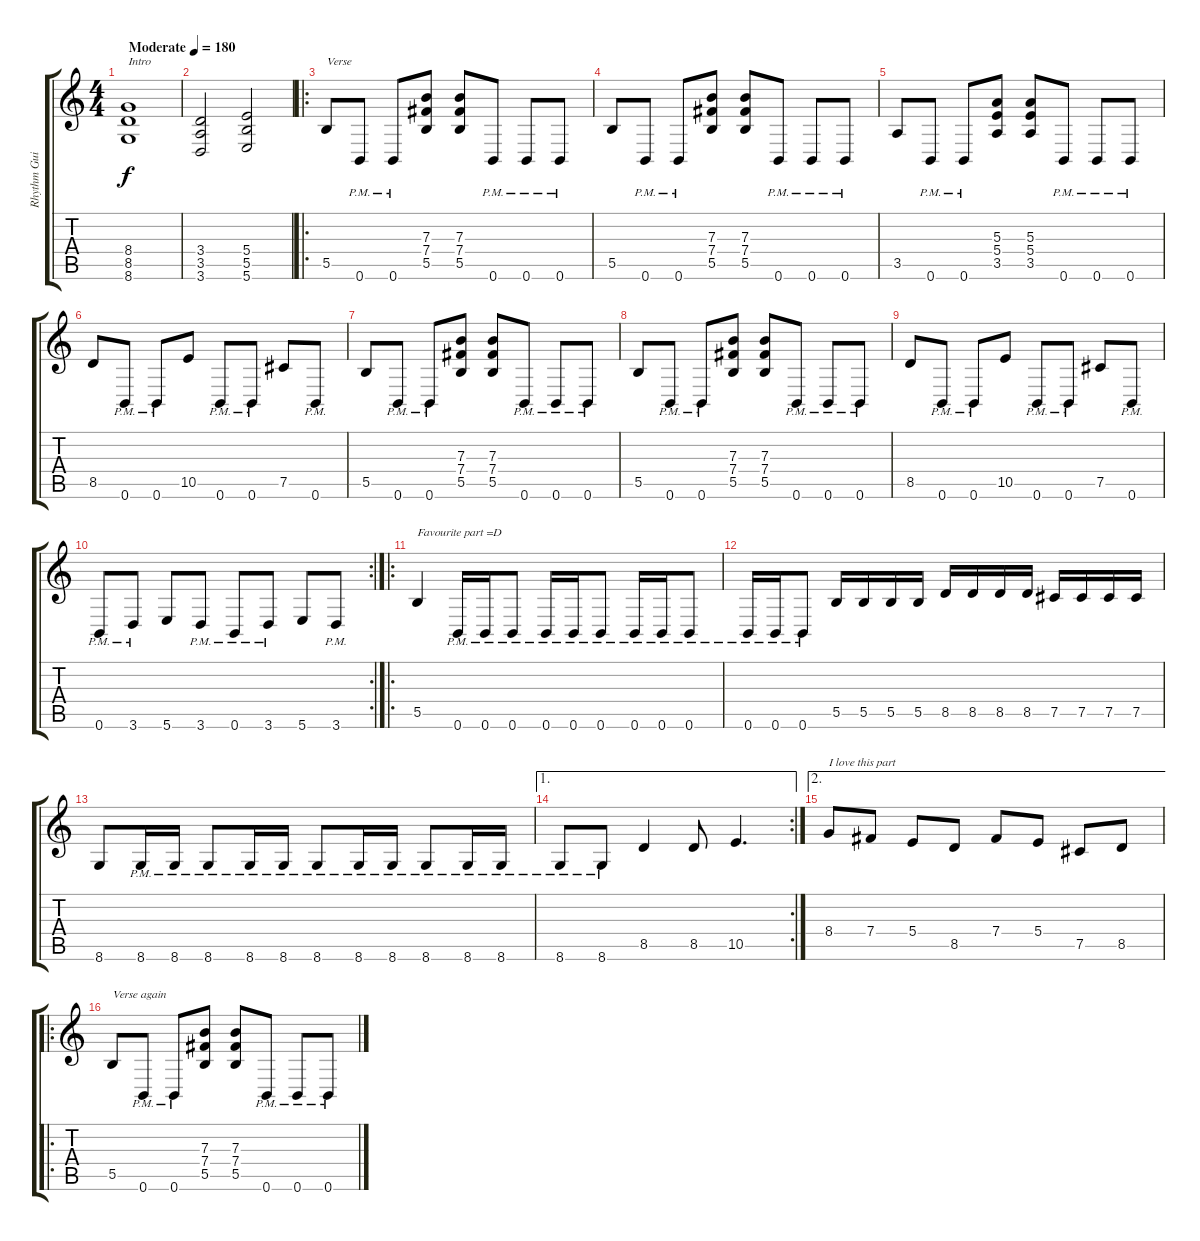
\track ("Rhythm Guitar" "Rhythm Gui") {instrument overdrivenguitar}
\staff {score tabs}
\tuning (Db4 Ab3 E3 B2 Gb2 B1) {hide}
\ts (4 4)
\tempo (180 "Moderate")
\clef g2
\ks c
(8.4 8.5 8.6).1{txt "Intro" dy f instrument overdrivenguitar} |
(3.4 3.5 3.6).2 (5.4 5.5 5.6).2 |
\ro
5.5.8{txt "Verse"} 0.6{pm}.8 0.6{pm}.8 (7.3 7.4 5.5).8 (7.3 7.4 5.5).8 0.6{pm}.8 0.6{pm}.8 0.6{pm}.8 |
5.5.8 0.6{pm}.8 0.6{pm}.8 (7.3 7.4 5.5).8 (7.3 7.4 5.5).8 0.6{pm}.8 0.6{pm}.8 0.6{pm}.8 |
3.5.8 0.6{pm}.8 0.6{pm}.8 (5.3 5.4 3.5).8 (5.3 5.4 3.5).8 0.6{pm}.8 0.6{pm}.8 0.6{pm}.8 |
8.5.8 0.6{pm}.8 0.6{pm}.8 10.5.8 0.6{pm}.8 0.6{pm}.8 7.5.8 0.6{pm}.8 |
5.5.8 0.6{pm}.8 0.6{pm}.8 (7.3 7.4 5.5).8 (7.3 7.4 5.5).8 0.6{pm}.8 0.6{pm}.8 0.6{pm}.8 |
5.5.8 0.6{pm}.8 0.6{pm}.8 (7.3 7.4 5.5).8 (7.3 7.4 5.5).8 0.6{pm}.8 0.6{pm}.8 0.6{pm}.8 |
8.5.8 0.6{pm}.8 0.6{pm}.8 10.5.8 0.6{pm}.8 0.6{pm}.8 7.5.8 0.6{pm}.8 |
\rc 2
0.6{pm}.8 3.6{pm}.8 5.6.8 3.6{pm}.8 0.6{pm}.8 3.6{pm}.8 5.6.8 3.6{pm}.8 |
\ro
5.5.4{txt "Favourite part =D"} 0.6{pm}.16 0.6{pm}.16 0.6{pm}.8 0.6{pm}.16 0.6{pm}.16 0.6{pm}.8 0.6{pm}.16 0.6{pm}.16 0.6{pm}.8 |
0.6{pm}.16 0.6{pm}.16 0.6{pm}.8 5.5.16 5.5.16 5.5.16 5.5.16 8.5.16 8.5.16 8.5.16 8.5.16 7.5.16 7.5.16 7.5.16 7.5.16 |
8.6.8 8.6{pm}.16 8.6{pm}.16 8.6{pm}.8 8.6{pm}.16 8.6{pm}.16 8.6{pm}.8 8.6{pm}.16 8.6{pm}.16 8.6{pm}.8 8.6{pm}.16 8.6{pm}.16 |
\ae 1
\rc 2
8.6{pm}.8 8.6{pm}.8 8.5.4 8.5.8 10.5.4{d} |
\ae 2
8.4.8{txt "I love this part"} 7.4.8 5.4.8 8.5.8 7.4.8 5.4.8 7.5.8 8.5.8 |
\ro
5.5.8{txt "Verse again"} 0.6{pm}.8 0.6{pm}.8 (7.3 7.4 5.5).8 (7.3 7.4 5.5).8 0.6{pm}.8 0.6{pm}.8 0.6{pm}.8
